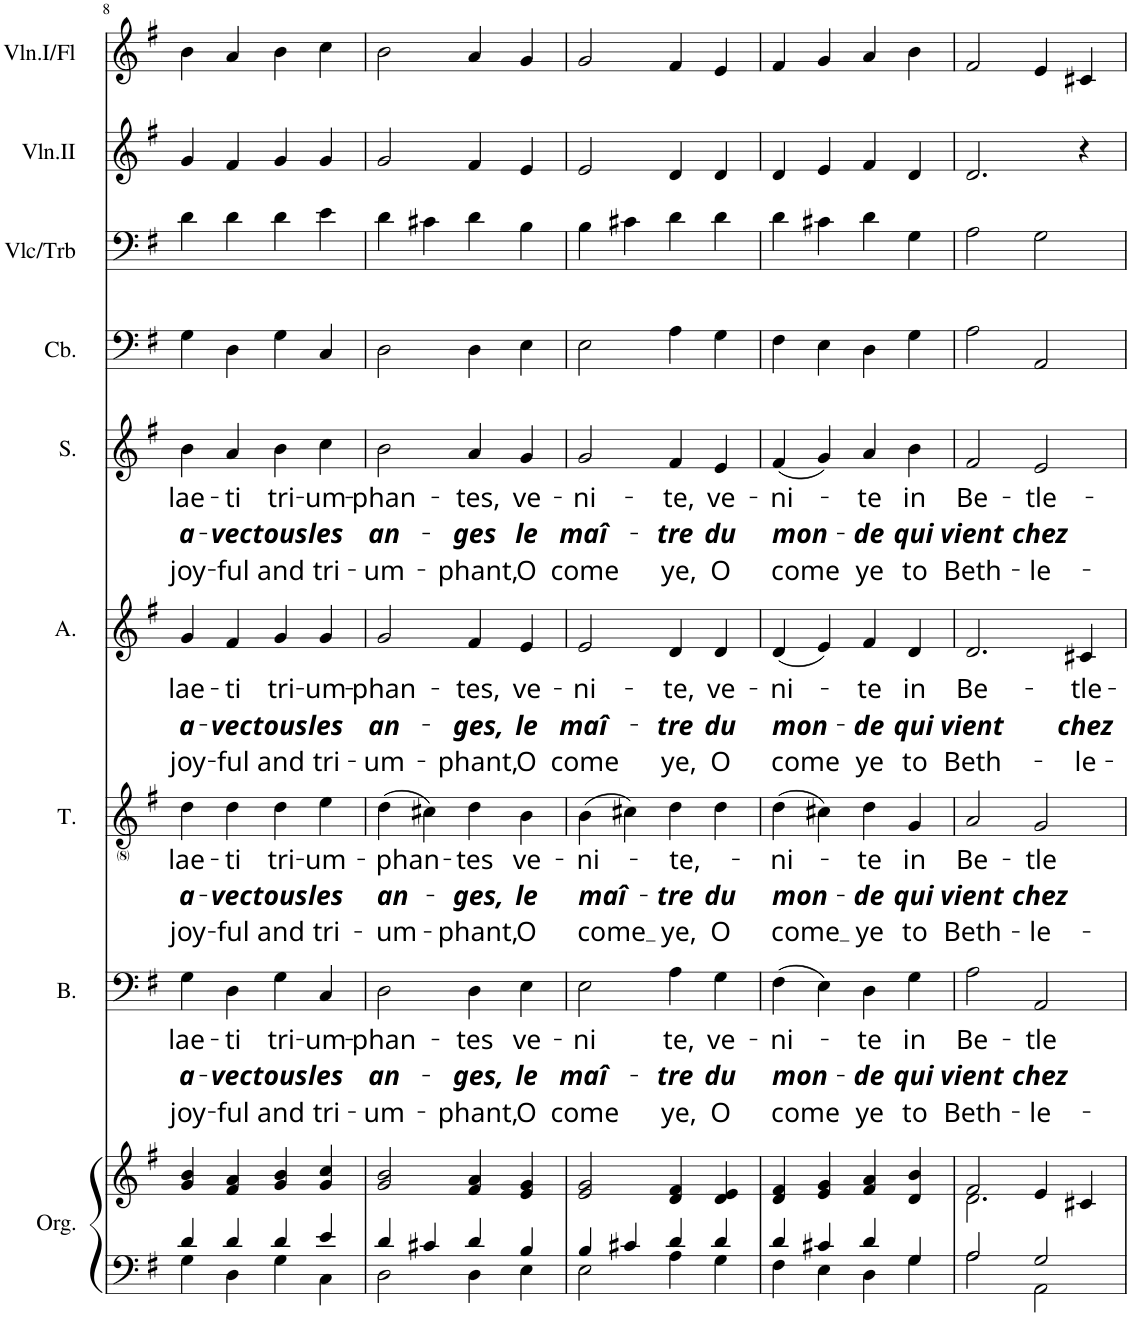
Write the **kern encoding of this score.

**kern	**kern	**kern	**text	**text	**text	**kern	**text	**text	**text	**kern	**text	**text	**text	**kern	**text	**text	**text	**kern	**kern	**kern	**kern
*part9	*part9	*part8	*part8	*part8	*part8	*part7	*part7	*part7	*part7	*part6	*part6	*part6	*part6	*part5	*part5	*part5	*part5	*part4	*part3	*part2	*part1
*staff10	*staff9	*staff8	*staff8	*staff8	*staff8	*staff7	*staff7	*staff7	*staff7	*staff6	*staff6	*staff6	*staff6	*staff5	*staff5	*staff5	*staff5	*staff4	*staff3	*staff2	*staff1
*I"Orgue	*	*I"Basse	*	*	*	*I"Ténor	*	*	*	*I"Alto	*	*	*	*I"Soprano	*	*	*	*I"Contrebasse	*I"Violoncelle/Trb	*I"Violon II	*I"Violon I/fl
*I'Org.	*	*I'B.	*	*	*	*I'T.	*	*	*	*I'A.	*	*	*	*I'S.	*	*	*	*I'Cb.	*I'Vlc/Trb	*I'Vln.II	*I'Vln.I/Fl
!!LO:PB:g=z
*clefF4	*clefG2	*clefF4	*	*	*	*clefG2	*	*	*	*clefG2	*	*	*	*clefG2	*	*	*	*clefF4	*clefF4	*clefG2	*clefG2
*	*	*	*	*	*	*	*	*	*	*	*	*	*	*	*	*	*	*Trd7c12	*	*	*
*k[f#]	*k[f#]	*k[f#]	*	*	*	*k[f#]	*	*	*	*k[f#]	*	*	*	*k[f#]	*	*	*	*k[f#]	*k[f#]	*k[f#]	*k[f#]
*M4/4	*M4/4	*M4/4	*	*	*	*M4/4	*	*	*	*M4/4	*	*	*	*M4/4	*	*	*	*M4/4	*M4/4	*M4/4	*M4/4
=8	=8	=8	=8	=8	=8	=8	=8	=8	=8	=8	=8	=8	=8	=8	=8	=8	=8	=8	=8	=8	=8
*^	*	*	*	*	*	*	*	*	*	*	*	*	*	*	*	*	*	*	*	*	*
!	!	!	!	!LO:LY:b	!LO:LY:b	!LO:LY:b	!	!LO:LY:b	!LO:LY:b	!LO:LY:b	!	!LO:LY:b	!LO:LY:b	!LO:LY:b	!	!LO:LY:b	!LO:LY:b	!LO:LY:b	!	!	!	!
4d/	4G\	4g/ 4b/	4G\	lae-	a-	joy-	4dd\	lae-	a-	joy-	4g/	lae-	a-	joy-	4b\	lae-	a-	joy-	4G\	4d\	4g/	4b\
!	!	!	!	!LO:LY:b	!LO:LY:b	!LO:LY:b	!	!LO:LY:b	!LO:LY:b	!LO:LY:b	!	!LO:LY:b	!LO:LY:b	!LO:LY:b	!	!LO:LY:b	!LO:LY:b	!LO:LY:b	!	!	!	!
4d/	4D\	4f#/ 4a/	4D\	-ti	-vec	-ful	4dd\	-ti	-vec	-ful	4f#/	-ti	-vec	-ful	4a/	-ti	-vec	-ful	4D\	4d\	4f#/	4a/
!	!	!	!	!LO:LY:b	!LO:LY:b	!LO:LY:b	!	!LO:LY:b	!LO:LY:b	!LO:LY:b	!	!LO:LY:b	!LO:LY:b	!LO:LY:b	!	!LO:LY:b	!LO:LY:b	!LO:LY:b	!	!	!	!
4d/	4G\	4g/ 4b/	4G\	tri-	tous	and	4dd\	tri-	tous	and	4g/	tri-	tous	and	4b\	tri-	tous	and	4G\	4d\	4g/	4b\
!	!	!	!	!LO:LY:b	!LO:LY:b	!LO:LY:b	!	!LO:LY:b	!LO:LY:b	!LO:LY:b	!	!LO:LY:b	!LO:LY:b	!LO:LY:b	!	!LO:LY:b	!LO:LY:b	!LO:LY:b	!	!	!	!
4e/	4C\	4g/ 4cc/	4C/	-um-	les	tri-	4ee\	-um-	les	tri-	4g/	-um-	les	tri-	4cc\	-um-	les	tri-	4C/	4e\	4g/	4cc\
=9	=9	=9	=9	=9	=9	=9	=9	=9	=9	=9	=9	=9	=9	=9	=9	=9	=9	=9	=9	=9	=9	=9
!	!	!	!	!LO:LY:b	!LO:LY:b	!LO:LY:b	!	!LO:LY:b	!LO:LY:b	!LO:LY:b	!	!LO:LY:b	!LO:LY:b	!LO:LY:b	!	!LO:LY:b	!LO:LY:b	!LO:LY:b	!	!	!	!
4d/	2D\	2g/ 2b/	2D\	-phan-	an-	-um-	(4dd\	-phan-	an-	-um-	2g/	-phan-	an-	-um-	2b\	-phan-	an-	-um-	2D\	4d\	2g/	2b\
4c#X/	.	.	.	.	.	.	4cc#X\)	.	.	.	.	.	.	.	.	.	.	.	.	4c#X\	.	.
!	!	!	!	!LO:LY:b	!LO:LY:b	!LO:LY:b	!	!LO:LY:b	!LO:LY:b	!LO:LY:b	!	!LO:LY:b	!LO:LY:b	!LO:LY:b	!	!LO:LY:b	!LO:LY:b	!LO:LY:b	!	!	!	!
4d/	4D\	4f#/ 4a/	4D\	-tes	-ges,	-phant,	4dd\	-tes	-ges,	-phant,	4f#/	-tes,	-ges,	-phant,	4a/	-tes,	-ges	-phant,	4D\	4d\	4f#/	4a/
!	!	!	!	!LO:LY:b	!LO:LY:b	!LO:LY:b	!	!LO:LY:b	!LO:LY:b	!LO:LY:b	!	!LO:LY:b	!LO:LY:b	!LO:LY:b	!	!LO:LY:b	!LO:LY:b	!LO:LY:b	!	!	!	!
4B/	4E\	4e/ 4g/	4E\	ve-	le	O	4b\	ve-	le	O	4e/	ve-	le	O	4g/	ve-	le	O	4E\	4B\	4e/	4g/
=10	=10	=10	=10	=10	=10	=10	=10	=10	=10	=10	=10	=10	=10	=10	=10	=10	=10	=10	=10	=10	=10	=10
!	!	!	!	!LO:LY:b	!LO:LY:b	!LO:LY:b	!	!LO:LY:b	!LO:LY:b	!LO:LY:b	!	!LO:LY:b	!LO:LY:b	!LO:LY:b	!	!LO:LY:b	!LO:LY:b	!LO:LY:b	!	!	!	!
4B/	2E\	2e/ 2g/	2E\	-ni	maî-	come	(4b\	-ni-	maî-	come	2e/	-ni-	maî-	come	2g/	-ni-	maî-	come	2E\	4B\	2e/	2g/
4c#X/	.	.	.	.	.	.	4cc#X\)	.	.	.	.	.	.	.	.	.	.	.	.	4c#X\	.	.
!	!	!	!	!LO:LY:b	!LO:LY:b	!LO:LY:b	!	!LO:LY:b	!LO:LY:b	!LO:LY:b	!	!LO:LY:b	!LO:LY:b	!LO:LY:b	!	!LO:LY:b	!LO:LY:b	!LO:LY:b	!	!	!	!
4d/	4A\	4d/ 4f#/	4A\	te,	-tre	ye,	4dd\	-te,-	-tre	ye,	4d/	-te,	-tre	ye,	4f#/	-te,	-tre	ye,	4A\	4d\	4d/	4f#/
!	!	!	!	!LO:LY:b	!LO:LY:b	!LO:LY:b	!	!	!LO:LY:b	!LO:LY:b	!	!LO:LY:b	!LO:LY:b	!LO:LY:b	!	!LO:LY:b	!LO:LY:b	!LO:LY:b	!	!	!	!
4d/	4G\	4d/ 4e/	4G\	ve-	du	O	4dd\	.	du	O	4d/	ve-	du	O	4e/	ve-	du	O	4G\	4d\	4d/	4e/
=11	=11	=11	=11	=11	=11	=11	=11	=11	=11	=11	=11	=11	=11	=11	=11	=11	=11	=11	=11	=11	=11	=11
!	!	!	!	!LO:LY:b	!LO:LY:b	!LO:LY:b	!	!LO:LY:b	!LO:LY:b	!LO:LY:b	!	!LO:LY:b	!LO:LY:b	!LO:LY:b	!	!LO:LY:b	!LO:LY:b	!LO:LY:b	!	!	!	!
4d/	4F#\	4d/ 4f#/	(4F#\	-ni-	mon-	come	(4dd\	-ni-	mon-	come	(4d/	-ni-	mon-	come	(4f#/	-ni-	mon-	come	4F#\	4d\	4d/	4f#/
4c#X/	4E\	4e/ 4g/	4E\)	.	.	.	4cc#X\)	.	.	.	4e/)	.	.	.	4g/)	.	.	.	4E\	4c#X\	4e/	4g/
!	!	!	!	!LO:LY:b	!LO:LY:b	!LO:LY:b	!	!LO:LY:b	!LO:LY:b	!LO:LY:b	!	!LO:LY:b	!LO:LY:b	!LO:LY:b	!	!LO:LY:b	!LO:LY:b	!LO:LY:b	!	!	!	!
4d/	4D\	4f#/ 4a/	4D\	-te	-de	ye	4dd\	-te	-de	ye	4f#/	-te	-de	ye	4a/	-te	-de	ye	4D\	4d\	4f#/	4a/
!	!	!	!	!LO:LY:b	!LO:LY:b	!LO:LY:b	!	!LO:LY:b	!LO:LY:b	!LO:LY:b	!	!LO:LY:b	!LO:LY:b	!LO:LY:b	!	!LO:LY:b	!LO:LY:b	!LO:LY:b	!	!	!	!
4G/	4G\	4d/ 4b/	4G\	in	qui	to	4g/	in	qui	to	4d/	in	qui	to	4b\	in	qui	to	4G\	4G\	4d/	4b\
=12	=12	=12	=12	=12	=12	=12	=12	=12	=12	=12	=12	=12	=12	=12	=12	=12	=12	=12	=12	=12	=12	=12
*	*	*^	*	*	*	*	*	*	*	*	*	*	*	*	*	*	*	*	*	*	*	*
!	!	!	!	!	!LO:LY:b	!LO:LY:b	!LO:LY:b	!	!LO:LY:b	!LO:LY:b	!LO:LY:b	!	!LO:LY:b	!LO:LY:b	!LO:LY:b	!	!LO:LY:b	!LO:LY:b	!LO:LY:b	!	!	!	!
2A/	2A\	2f#/	2.d\	2A\	Be-	vient	Beth-	2a/	Be-	vient	Beth-	2.d/	Be-	vient	Beth-	2f#/	Be-	vient	Beth-	2A\	2A\	2.d/	2f#/
!	!	!	!	!	!LO:LY:b	!LO:LY:b	!LO:LY:b	!	!LO:LY:b	!LO:LY:b	!LO:LY:b	!	!	!	!	!	!LO:LY:b	!LO:LY:b	!LO:LY:b	!	!	!	!
2G/	2AA\	4e/	.	2AA/	-tle	chez	-le-	2g/	-tle	chez	-le-	.	.	.	.	2e/	-tle-	chez	-le-	2AA/	2G\	.	4e/
!	!	!	!	!	!	!	!	!	!	!	!	!	!LO:LY:b	!LO:LY:b	!LO:LY:b	!	!	!	!	!	!	!	!
.	.	4c#X/	4ryy	.	.	.	.	.	.	.	.	4c#X/	-tle-	chez	-le-	.	.	.	.	.	.	4r	4c#X/
*v	*v	*	*	*	*	*	*	*	*	*	*	*	*	*	*	*	*	*	*	*	*	*	*
*	*v	*v	*	*	*	*	*	*	*	*	*	*	*	*	*	*	*	*	*	*	*	*
=	=	=	=	=	=	=	=	=	=	=	=	=	=	=	=	=	=	=	=	=	=
*-	*-	*-	*-	*-	*-	*-	*-	*-	*-	*-	*-	*-	*-	*-	*-	*-	*-	*-	*-	*-	*-
